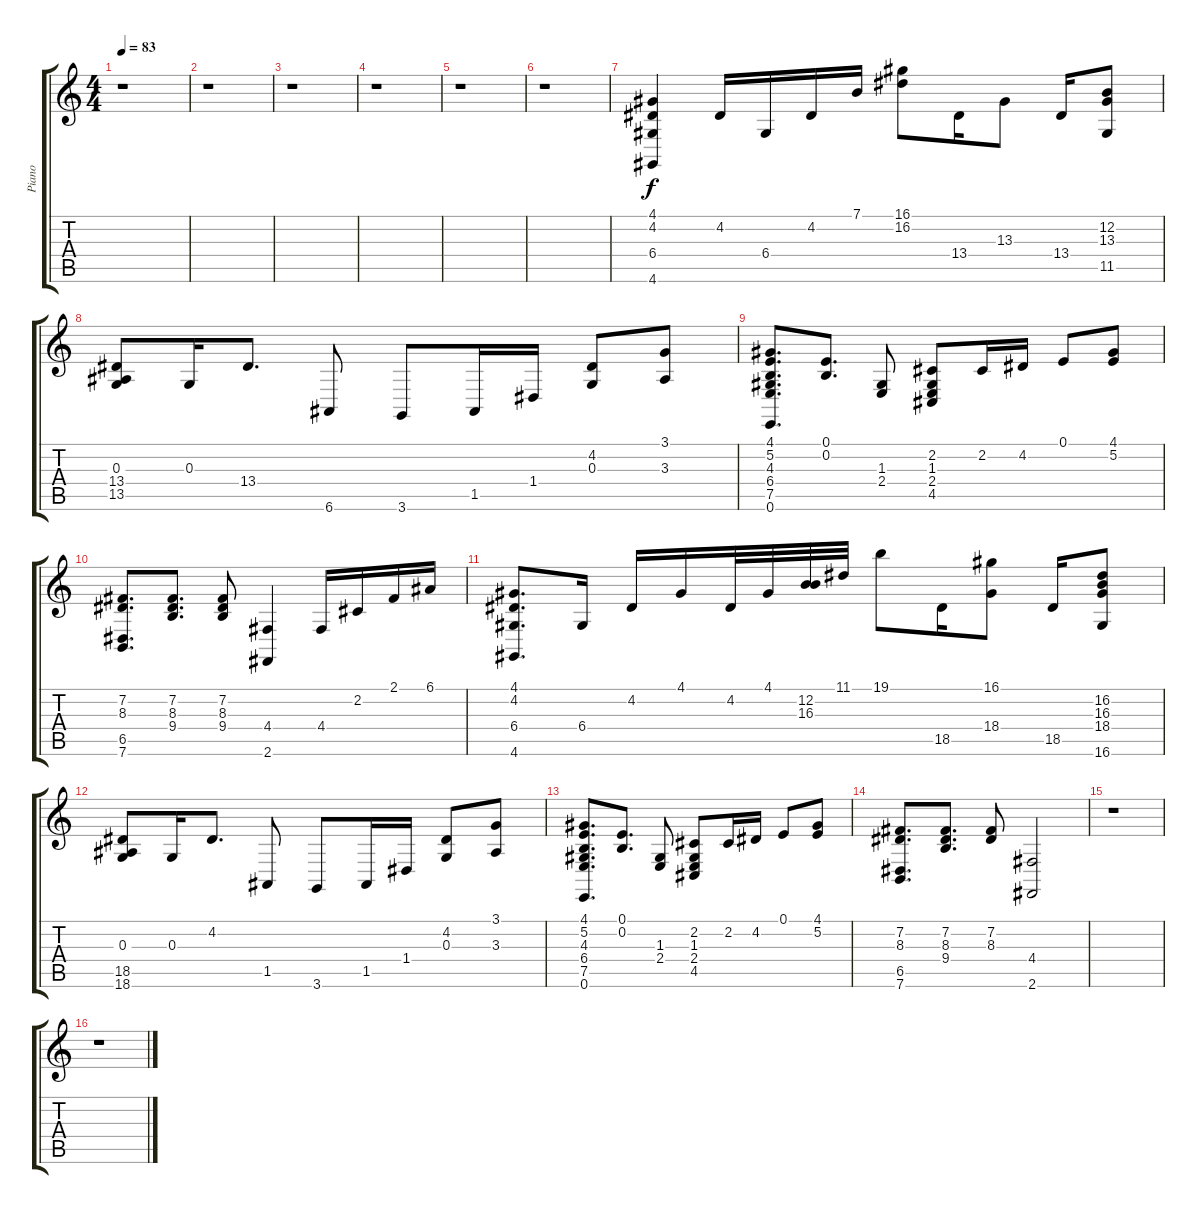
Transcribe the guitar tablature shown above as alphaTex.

\track ("Piano" "Piano") {instrument acousticgrandpiano}
\staff {score tabs}
\tuning (E4 B3 G3 D3 A2 E2) {hide}
\ts (4 4)
\tempo 83
\clef g2
\ks c
r.1{dy f} |
r.1 |
r.1 |
r.1 |
r.1 |
r.1 |
(4.1 4.2 6.4 4.6).4 4.2.16 6.4.16 4.2.16 7.1.16 (16.1 16.2).8 13.4.16 13.3.8 13.4.16 (12.2 13.3 11.5).8 |
(0.3 13.4 13.5).8 0.3.16 13.4.8{d} 6.6.8 3.6.8 1.5.16 1.4.16 (4.2 0.3).8 (3.1 3.3).8 |
(4.1 5.2 4.3 6.4 7.5 0.6).8{d} (0.1 0.2).8{d} (1.3 2.4).8 (2.2 1.3 2.4 4.5).8 2.2.16 4.2.16 0.1.8 (4.1 5.2).8 |
(7.2 8.3 6.5 7.6).8{d} (7.2 8.3 9.4).8{d} (7.2 8.3 9.4).8 (4.4 2.6).4 4.4.16 2.2.16 2.1.16 6.1.16 |
(4.1 4.2 6.4 4.6).8{d} 6.4.16 4.2.16 4.1.16 4.2.32 4.1.32 (12.2 16.3).32 11.1.32 19.1.8 18.5.16 (16.1 18.4).8 18.5.16 (16.2 16.3 18.4 16.6).8 |
(0.3 18.5 18.6).8 0.3.16 4.2.8{d} 1.5.8 3.6.8 1.5.16 1.4.16 (4.2 0.3).8 (3.1 3.3).8 |
(4.1 5.2 4.3 6.4 7.5 0.6).8{d} (0.1 0.2).8{d} (1.3 2.4).8 (2.2 1.3 2.4 4.5).8 2.2.16 4.2.16 0.1.8 (4.1 5.2).8 |
(7.2 8.3 6.5 7.6).8{d} (7.2 8.3 9.4).8{d} (7.2 8.3).8 (4.4 2.6).2 |
r.1 |
r.1
